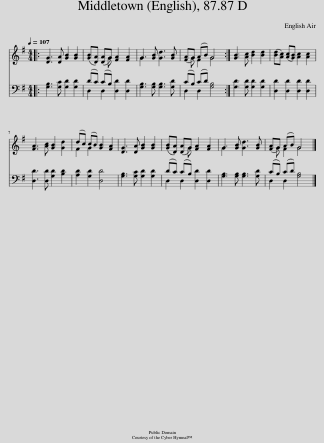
X:1
%%score ( 1 2 ) ( 3 4 )
L:1/8
Q:1/4=107
M:4/4
I:linebreak $
K:G
V:1 treble
V:2 treble
V:3 bass
V:4 bass
V:1
|: [DG]3 [DA] [GB]2 [GB]2 | ([GB][DA]) ([DA]G) [FA]2 [FA]2 | G3 [GB] [Gd]3 [GB] | ([FA]G) (AB) G4 :| [GB]3 [Ac] [Bd]2 [Bd]2 | %5
 ([Bd][Ac]) ([Ac][GB]) [Ac]2 [Ac]2 |$ [FA]3 [Ac] [GB]2 [Gd]2 | (dc) (cB) [GB]2 [FA]2 | [DG]3 [DA] [GB]2 [GB]2 | ([GB][DA]) ([DA]G) [FA]2 [FA]2 | %10
 G3 [GB] [Gd]3 [GB] | ([FA]G) (AB) G4 |] %12
V:2
|: x8 | x3 G x4 | G3 x5 | x G F2 G4 :| x8 | %5
 x8 |$ x8 | F2 G2 x4 | x8 | x3 G x4 | %10
 G3 x5 | x G F2 G4 |] %12
V:3
|: [G,B,]3 [G,C] [G,D]2 [G,D]2 | (DC) (CB,) [D,D]2 [D,D]2 | [G,B,]3 [G,B,] [G,B,]3 [G,D] | (CB,) (CD) [G,B,]4 :| [G,D]3 [G,D] [G,D]2 [G,D]2 | %5
 [D,D]2 [D,D]2 [D,D]2 [D,D]2 |$ [D,D]3 [D,D] [G,D]2 [B,D]2 | [A,D]2 [G,D]2 [D,D]4 | [G,B,]3 [G,C] [G,D]2 [G,D]2 | (DC) (CB,) [D,D]2 [D,D]2 | %10
 [G,B,]3 [G,B,] [G,B,]3 [G,D] | (CB,) (CD) [G,B,]4 |] %12
V:4
|: x8 | D,2 D,2 x4 | x8 | D,2 D,2 x4 :| x8 | %5
 x8 |$ x8 | x8 | x8 | D,2 D,2 x4 | %10
 x8 | D,2 D,2 x4 |] %12
